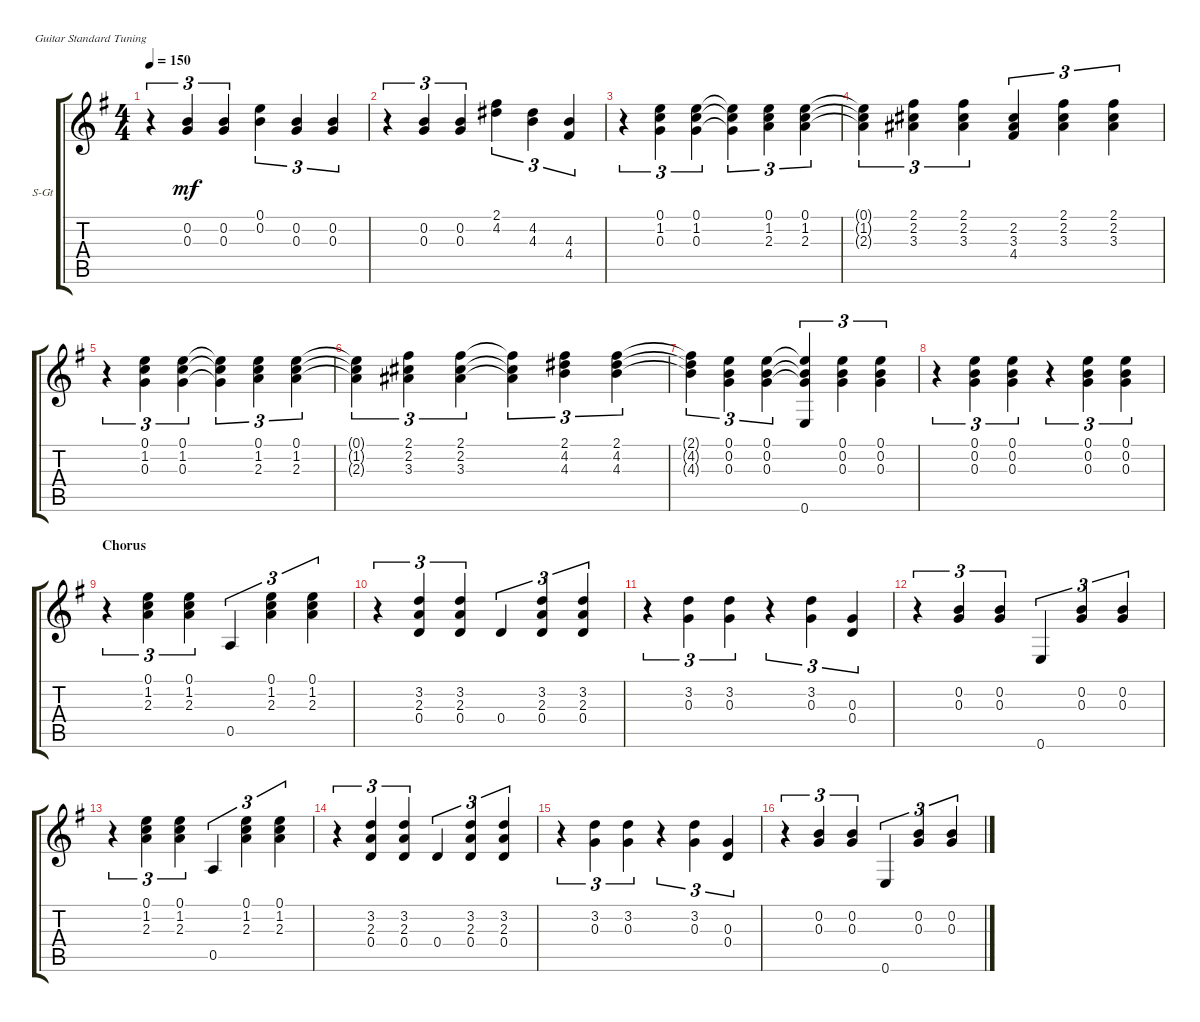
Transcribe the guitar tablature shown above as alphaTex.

\defaultSystemsLayout 4
\bracketExtendMode groupsimilarinstruments
\firstSystemTrackNameOrientation horizontal
\otherSystemsTrackNameOrientation horizontal
\track ("Steel Guitar" "S-Gt") {instrument acousticguitarsteel}
\staff {score tabs}
\tuning (E4 B3 G3 D3 A2 E2)
\ts (4 4)
\tempo 150
\clef g2
\ks eminor
r.4{tu (3 2) dy mf} (0.3 0.2).4{tu (3 2)} (0.2 0.3).4{tu (3 2)} (0.1 0.2).4{tu (3 2)} (0.3 0.2).4{tu (3 2)} (0.2 0.3).4{tu (3 2)} |
r.4{tu (3 2)} (0.3 0.2).4{tu (3 2)} (0.2 0.3).4{tu (3 2)} (2.1 4.2).4{tu (3 2)} (4.3 4.2).4{tu (3 2)} (4.3 4.4).4{tu (3 2)} |
r.4{tu (3 2)} (1.2 0.3 0.1).4{tu (3 2)} (0.1 1.2 0.3).4{tu (3 2)} (0.3{t} 1.2{t} 0.1{t}).4{tu (3 2)} (1.2 2.3 0.1).4{tu (3 2)} (0.1 1.2 2.3).4{tu (3 2)} |
(2.3{t} 1.2{t} 0.1{t}).4{tu (3 2)} (2.1 2.2 3.3).4{tu (3 2)} (2.1 2.2 3.3).4{tu (3 2)} (2.2 3.3 4.4).4{tu (3 2)} (3.3 2.2 2.1).4{tu (3 2)} (2.1 2.2 3.3).4{tu (3 2)} |
r.4{tu (3 2)} (1.2 0.3 0.1).4{tu (3 2)} (0.1 1.2 0.3).4{tu (3 2)} (0.3{t} 1.2{t} 0.1{t}).4{tu (3 2)} (1.2 2.3 0.1).4{tu (3 2)} (0.1 1.2 2.3).4{tu (3 2)} |
(0.1{t} 1.2{t} 2.3{t}).4{tu (3 2)} (2.1 2.2 3.3).4{tu (3 2)} (3.3 2.2 2.1).4{tu (3 2)} (2.1{t} 2.2{t} 3.3{t}).4{tu (3 2)} (2.1 4.2 4.3).4{tu (3 2)} (4.3 4.2 2.1).4{tu (3 2)} |
(4.3{t} 4.2{t} 2.1{t}).4{tu (3 2)} (0.1 0.2 0.3).4{tu (3 2)} (0.3 0.2 0.1).4{tu (3 2)} (0.1{t} 0.2{t} 0.3{t} 0.6).4{tu (3 2)} (0.1 0.2 0.3).4{tu (3 2)} (0.3 0.2 0.1).4{tu (3 2)} |
r.4{tu (3 2)} (0.3 0.1 0.2).4{tu (3 2)} (0.1 0.2 0.3).4{tu (3 2)} r.4{tu (3 2)} (0.3 0.2 0.1).4{tu (3 2)} (0.3 0.2 0.1).4{tu (3 2)} |
\section ("" "Chorus")
r.4{tu (3 2)} (0.1 1.2 2.3).4{tu (3 2)} (2.3 1.2 0.1).4{tu (3 2)} 0.5.4{tu (3 2)} (2.3 1.2 0.1).4{tu (3 2)} (0.1 1.2 2.3).4{tu (3 2)} |
r.4{tu (3 2)} (3.2 2.3 0.4).4{tu (3 2)} (3.2 2.3 0.4).4{tu (3 2)} 0.4.4{tu (3 2)} (0.4 2.3 3.2).4{tu (3 2)} (3.2 2.3 0.4).4{tu (3 2)} |
r.4{tu (3 2)} (0.3 3.2).4{tu (3 2)} (3.2 0.3).4{tu (3 2)} r.4{tu (3 2)} (3.2 0.3).4{tu (3 2)} (0.3 0.4).4{tu (3 2)} |
r.4{tu (3 2)} (0.3 0.2).4{tu (3 2)} (0.2 0.3).4{tu (3 2)} 0.6.4{tu (3 2)} (0.2 0.3).4{tu (3 2)} (0.3 0.2).4{tu (3 2)} |
r.4{tu (3 2)} (0.1 1.2 2.3).4{tu (3 2)} (2.3 1.2 0.1).4{tu (3 2)} 0.5.4{tu (3 2)} (2.3 1.2 0.1).4{tu (3 2)} (0.1 1.2 2.3).4{tu (3 2)} |
r.4{tu (3 2)} (3.2 2.3 0.4).4{tu (3 2)} (3.2 2.3 0.4).4{tu (3 2)} 0.4.4{tu (3 2)} (0.4 2.3 3.2).4{tu (3 2)} (3.2 2.3 0.4).4{tu (3 2)} |
r.4{tu (3 2)} (0.3 3.2).4{tu (3 2)} (3.2 0.3).4{tu (3 2)} r.4{tu (3 2)} (3.2 0.3).4{tu (3 2)} (0.3 0.4).4{tu (3 2)} |
r.4{tu (3 2)} (0.3 0.2).4{tu (3 2)} (0.2 0.3).4{tu (3 2)} 0.6.4{tu (3 2)} (0.2 0.3).4{tu (3 2)} (0.3 0.2).4{tu (3 2)}
